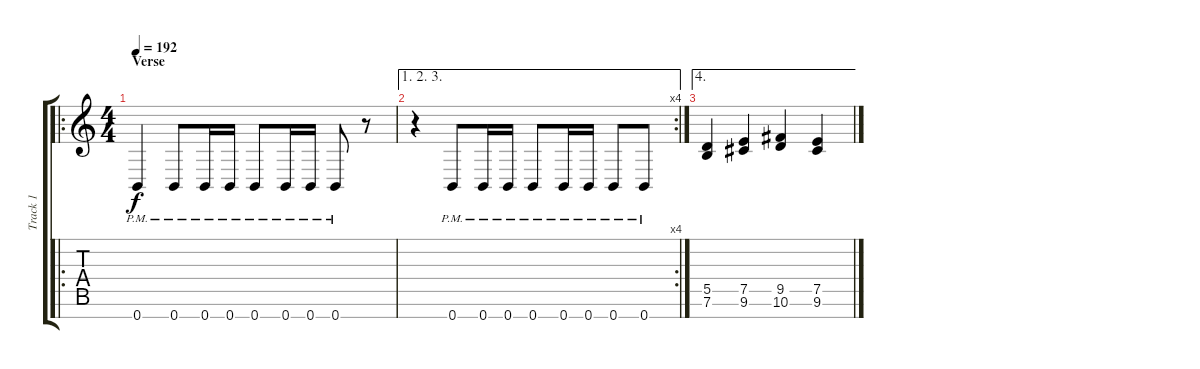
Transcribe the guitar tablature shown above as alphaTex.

\track ("Track 1" "Track 1") {instrument distortionguitar}
\staff {score tabs}
\tuning (E4 B3 G3 D3 A2 E2 B1) {hide}
\ro
\ts (4 4)
\section ("" "Verse")
\tempo 192
\clef g2
\ks c
0.7{pm}.4{dy f} 0.7{pm}.8 0.7{pm}.16 0.7{pm}.16 0.7{pm}.8 0.7{pm}.16 0.7{pm}.16 0.7{pm}.8 r.8 |
\ae (1 2 3)
\rc 4
r.4 0.7{pm}.8 0.7{pm}.16 0.7{pm}.16 0.7{pm}.8 0.7{pm}.16 0.7{pm}.16 0.7{pm}.8 0.7{pm}.8 |
\ae 4
(5.5 7.6).4 (7.5 9.6).4 (9.5 10.6).4 (7.5 9.6).4
